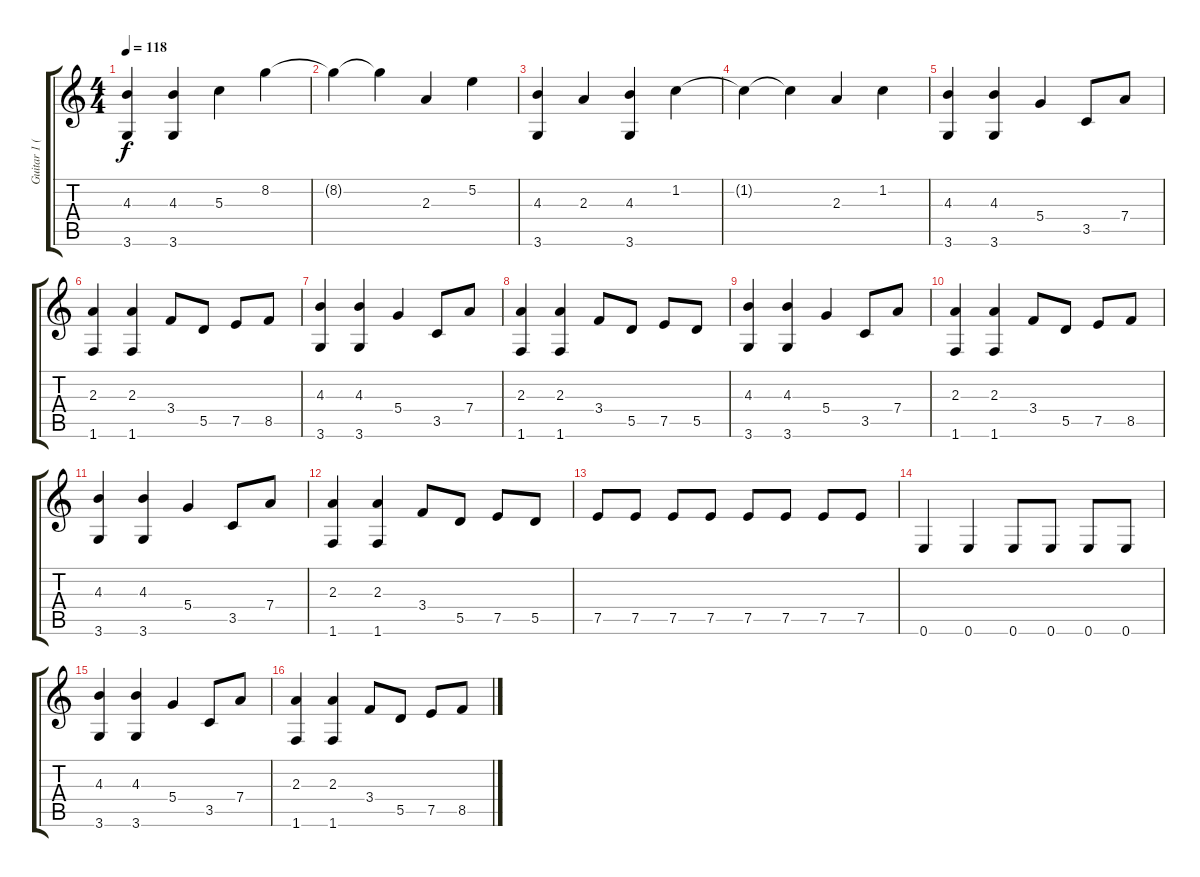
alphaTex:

\track ("Guitar 1 ( Acoustic )" "Guitar 1 (") {instrument acousticguitarsteel}
\staff {score tabs}
\tuning (E4 B3 G3 D3 A2 E2) {hide}
\ts (4 4)
\tempo 118
\clef g2
\ks c
(4.3 3.6).4{dy f} (4.3 3.6).4 5.3.4 8.2.4 |
8.2{t}.4 8.2{t}.4 2.3.4 5.2.4 |
(4.3 3.6).4 2.3.4 (4.3 3.6).4 1.2.4 |
1.2{t}.4 1.2{t}.4 2.3.4 1.2.4 |
(4.3 3.6).4 (4.3 3.6).4 5.4.4 3.5.8 7.4.8 |
(2.3 1.6).4 (2.3 1.6).4 3.4.8 5.5.8 7.5.8 8.5.8 |
(4.3 3.6).4 (4.3 3.6).4 5.4.4 3.5.8 7.4.8 |
(2.3 1.6).4 (2.3 1.6).4 3.4.8 5.5.8 7.5.8 5.5.8 |
(4.3 3.6).4 (4.3 3.6).4 5.4.4 3.5.8 7.4.8 |
(2.3 1.6).4 (2.3 1.6).4 3.4.8 5.5.8 7.5.8 8.5.8 |
(4.3 3.6).4 (4.3 3.6).4 5.4.4 3.5.8 7.4.8 |
(2.3 1.6).4 (2.3 1.6).4 3.4.8 5.5.8 7.5.8 5.5.8 |
7.5.8 7.5.8 7.5.8 7.5.8 7.5.8 7.5.8 7.5.8 7.5.8 |
0.6.4 0.6.4 0.6.8 0.6.8 0.6.8 0.6.8 |
(4.3 3.6).4 (4.3 3.6).4 5.4.4 3.5.8 7.4.8 |
(2.3 1.6).4 (2.3 1.6).4 3.4.8 5.5.8 7.5.8 8.5.8
